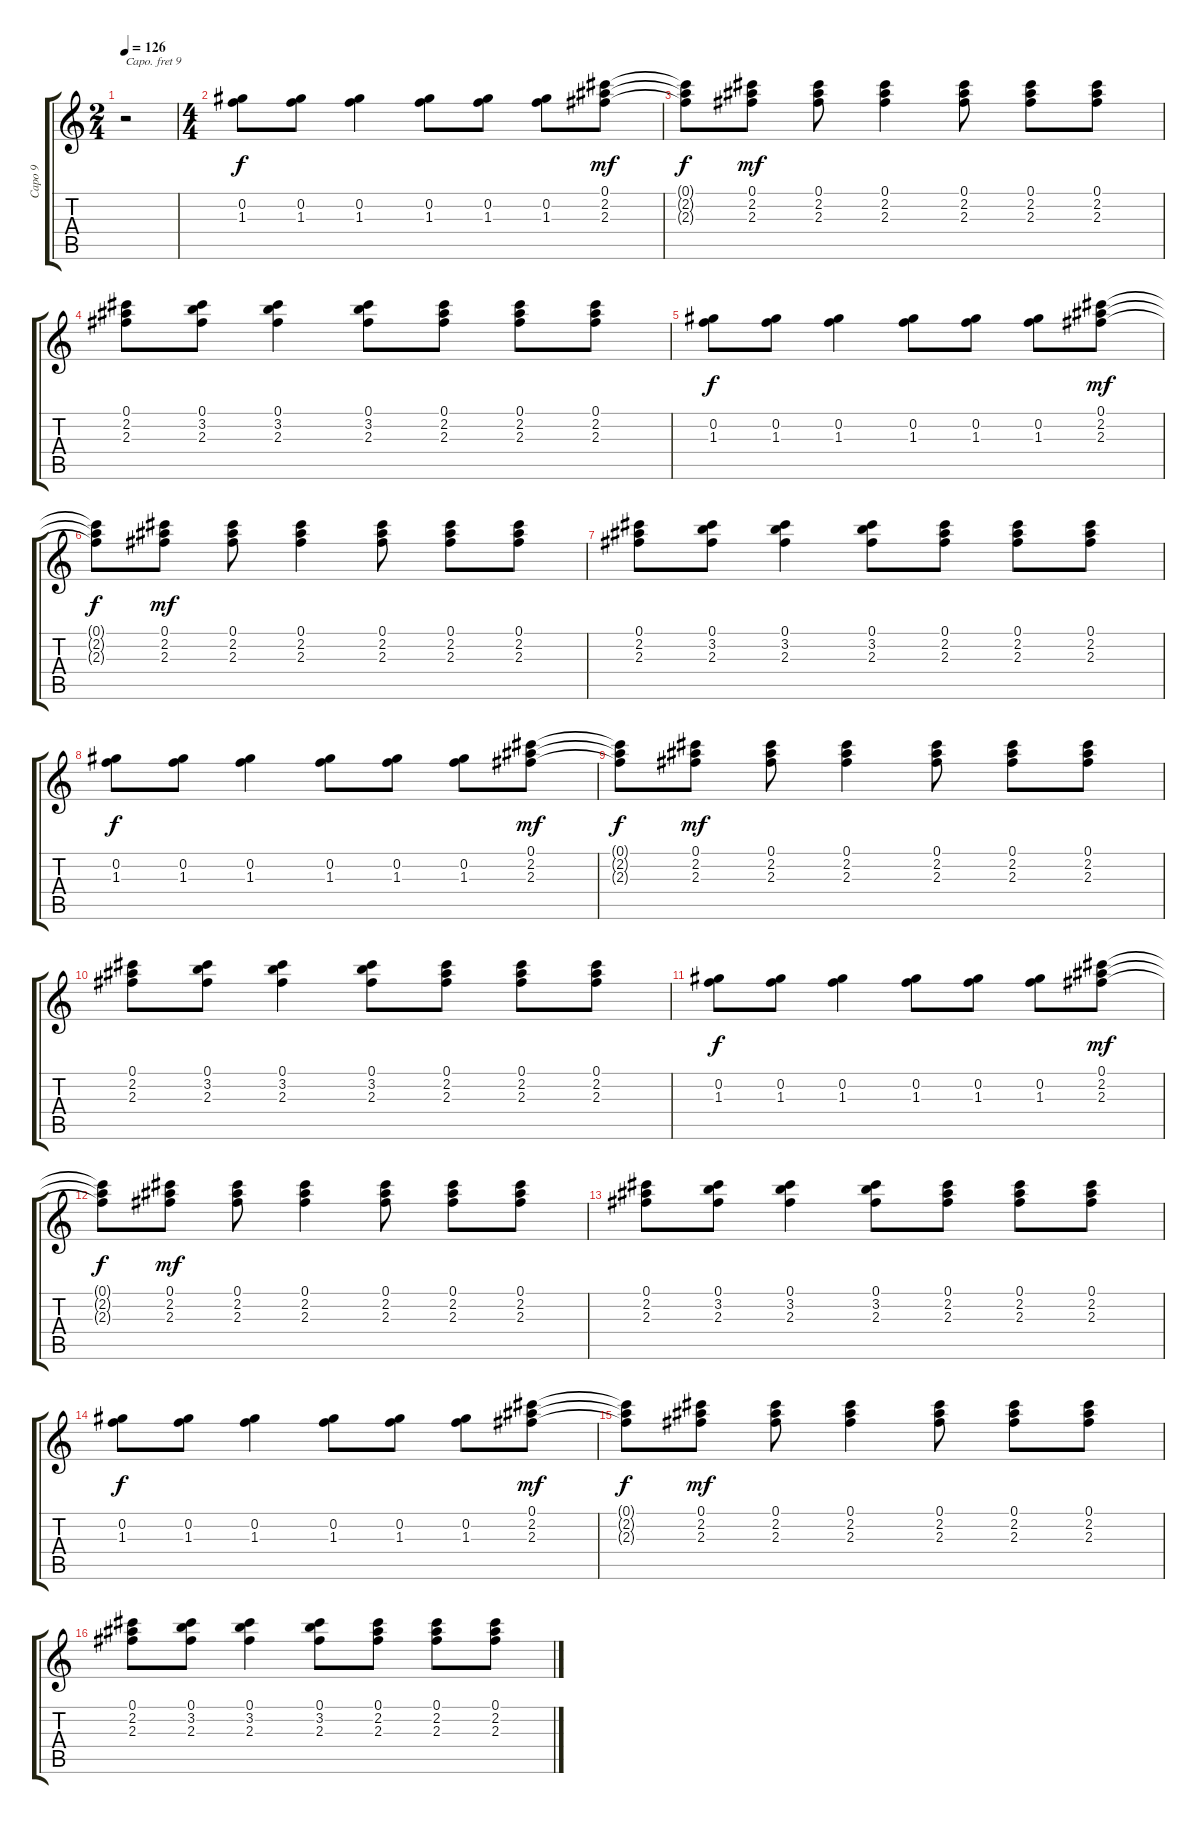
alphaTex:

\track ("Capo 9" "Capo 9") {instrument electricguitarjazz}
\staff {score tabs}
\capo 9
\tuning (E4 B3 G3 D3 A2 E2) {hide}
\ts (2 4)
\tempo 126
\clef g2
\ks c
r.2{dy f instrument electricguitarjazz} |
\ts (4 4)
(0.2 1.3).8 (0.2 1.3).8 (0.2 1.3).4 (0.2 1.3).8 (0.2 1.3).8 (0.2 1.3).8 (0.1 2.2 2.3).8{dy mf} |
(0.1{t} 2.2{t} 2.3{t}).8{dy f} (0.1 2.2 2.3).8{dy mf} (0.1 2.2 2.3).8 (0.1 2.2 2.3).4 (0.1 2.2 2.3).8 (0.1 2.2 2.3).8 (0.1 2.2 2.3).8 |
(0.1 2.2 2.3).8 (0.1 3.2 2.3).8 (0.1 3.2 2.3).4 (0.1 3.2 2.3).8 (0.1 2.2 2.3).8 (0.1 2.2 2.3).8 (0.1 2.2 2.3).8 |
(0.2 1.3).8{dy f} (0.2 1.3).8 (0.2 1.3).4 (0.2 1.3).8 (0.2 1.3).8 (0.2 1.3).8 (0.1 2.2 2.3).8{dy mf} |
(0.1{t} 2.2{t} 2.3{t}).8{dy f} (0.1 2.2 2.3).8{dy mf} (0.1 2.2 2.3).8 (0.1 2.2 2.3).4 (0.1 2.2 2.3).8 (0.1 2.2 2.3).8 (0.1 2.2 2.3).8 |
(0.1 2.2 2.3).8 (0.1 3.2 2.3).8 (0.1 3.2 2.3).4 (0.1 3.2 2.3).8 (0.1 2.2 2.3).8 (0.1 2.2 2.3).8 (0.1 2.2 2.3).8 |
(0.2 1.3).8{dy f} (0.2 1.3).8 (0.2 1.3).4 (0.2 1.3).8 (0.2 1.3).8 (0.2 1.3).8 (0.1 2.2 2.3).8{dy mf} |
(0.1{t} 2.2{t} 2.3{t}).8{dy f} (0.1 2.2 2.3).8{dy mf} (0.1 2.2 2.3).8 (0.1 2.2 2.3).4 (0.1 2.2 2.3).8 (0.1 2.2 2.3).8 (0.1 2.2 2.3).8 |
(0.1 2.2 2.3).8 (0.1 3.2 2.3).8 (0.1 3.2 2.3).4 (0.1 3.2 2.3).8 (0.1 2.2 2.3).8 (0.1 2.2 2.3).8 (0.1 2.2 2.3).8 |
(0.2 1.3).8{dy f} (0.2 1.3).8 (0.2 1.3).4 (0.2 1.3).8 (0.2 1.3).8 (0.2 1.3).8 (0.1 2.2 2.3).8{dy mf} |
(0.1{t} 2.2{t} 2.3{t}).8{dy f} (0.1 2.2 2.3).8{dy mf} (0.1 2.2 2.3).8 (0.1 2.2 2.3).4 (0.1 2.2 2.3).8 (0.1 2.2 2.3).8 (0.1 2.2 2.3).8 |
(0.1 2.2 2.3).8 (0.1 3.2 2.3).8 (0.1 3.2 2.3).4 (0.1 3.2 2.3).8 (0.1 2.2 2.3).8 (0.1 2.2 2.3).8 (0.1 2.2 2.3).8 |
(0.2 1.3).8{dy f} (0.2 1.3).8 (0.2 1.3).4 (0.2 1.3).8 (0.2 1.3).8 (0.2 1.3).8 (0.1 2.2 2.3).8{dy mf} |
(0.1{t} 2.2{t} 2.3{t}).8{dy f} (0.1 2.2 2.3).8{dy mf} (0.1 2.2 2.3).8 (0.1 2.2 2.3).4 (0.1 2.2 2.3).8 (0.1 2.2 2.3).8 (0.1 2.2 2.3).8 |
(0.1 2.2 2.3).8 (0.1 3.2 2.3).8 (0.1 3.2 2.3).4 (0.1 3.2 2.3).8 (0.1 2.2 2.3).8 (0.1 2.2 2.3).8 (0.1 2.2 2.3).8
